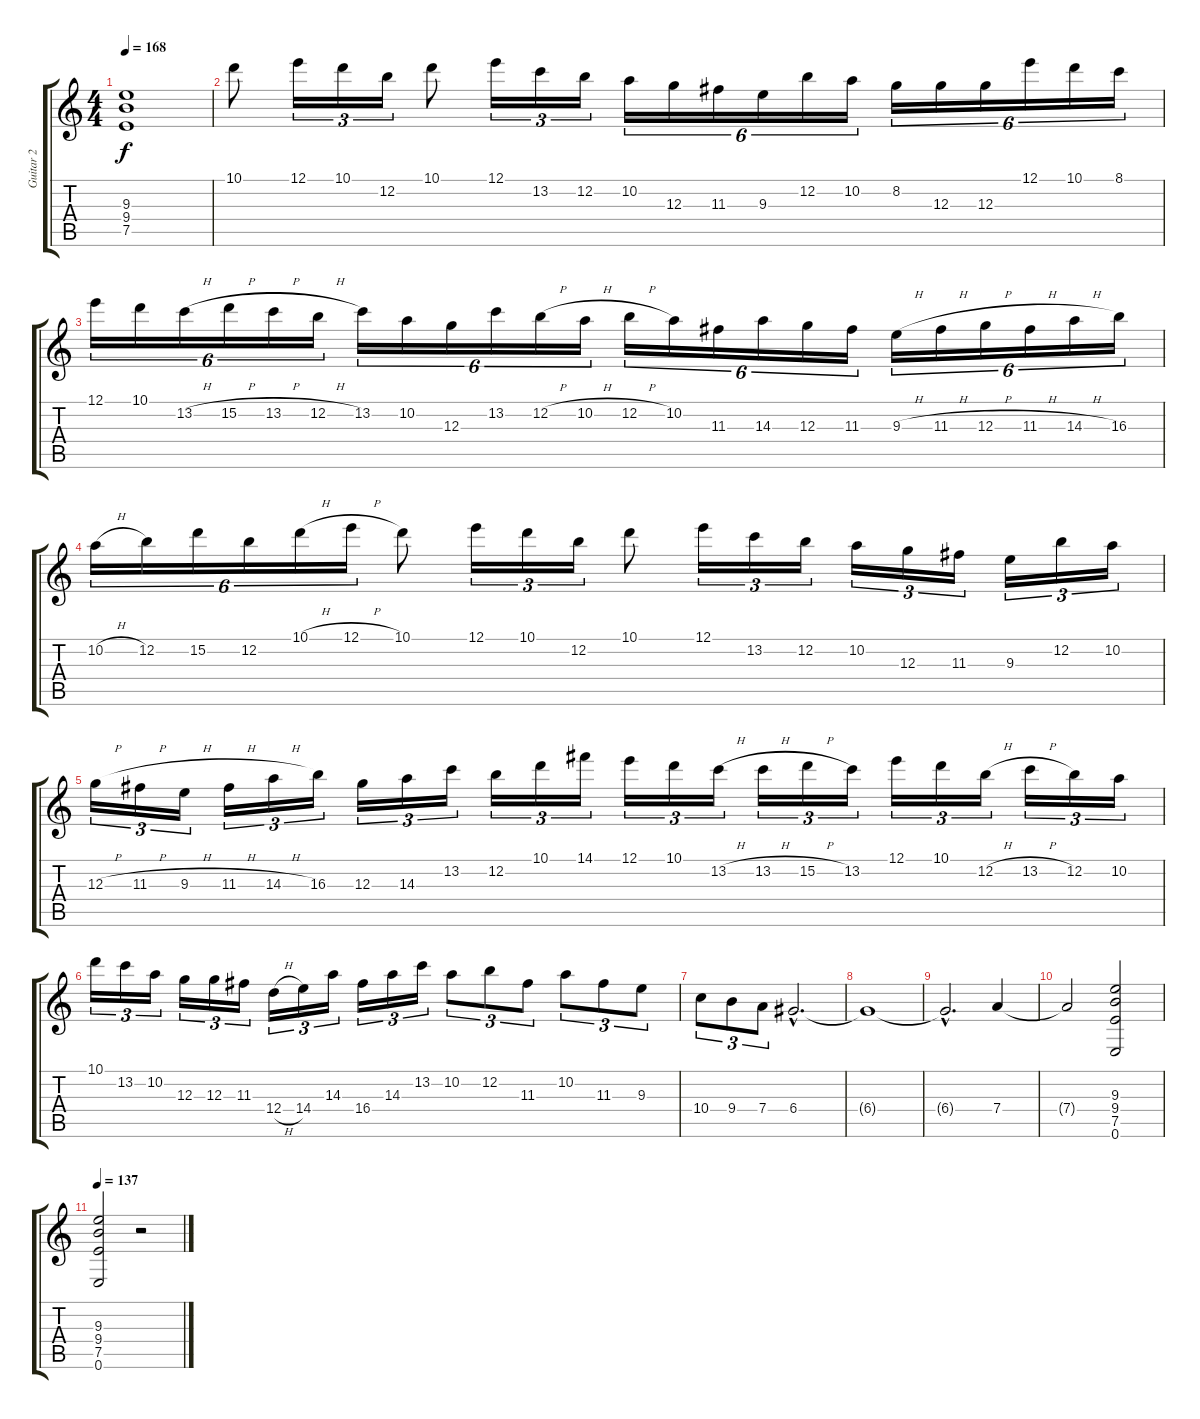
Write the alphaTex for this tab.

\track ("Guitar 2" "Guitar 2") {instrument distortionguitar}
\staff {score tabs}
\tuning (E4 B3 G3 D3 A2 E2) {hide}
\ts (4 4)
\tempo 168
\clef g2
\ks c
(9.3 9.4 7.5).1{dy f} |
10.1.8{volume 16 balance 6 instrument overdrivenguitar} 12.1.16{tu (3 2)} 10.1.16{tu (3 2)} 12.2.16{tu (3 2)} 10.1.8 12.1.16{tu (3 2)} 13.2.16{tu (3 2)} 12.2.16{tu (3 2)} 10.2.16{tu (6 4)} 12.3.16{tu (6 4)} 11.3.16{tu (6 4)} 9.3.16{tu (6 4)} 12.2.16{tu (6 4)} 10.2.16{tu (6 4)} 8.2.16{tu (6 4)} 12.3.16{tu (6 4)} 12.3.16{tu (6 4)} 12.1.16{tu (6 4)} 10.1.16{tu (6 4)} 8.1.16{tu (6 4)} |
12.1.16{tu (6 4)} 10.1.16{tu (6 4)} 13.2{h}.16{tu (6 4)} 15.2{h}.16{tu (6 4)} 13.2{h}.16{tu (6 4)} 12.2{h}.16{tu (6 4)} 13.2.16{tu (6 4)} 10.2.16{tu (6 4)} 12.3.16{tu (6 4)} 13.2.16{tu (6 4)} 12.2{h}.16{tu (6 4)} 10.2{h}.16{tu (6 4)} 12.2{h}.16{tu (6 4)} 10.2.16{tu (6 4)} 11.3.16{tu (6 4)} 14.3.16{tu (6 4)} 12.3.16{tu (6 4)} 11.3.16{tu (6 4)} 9.3{h}.16{tu (6 4)} 11.3{h}.16{tu (6 4)} 12.3{h}.16{tu (6 4)} 11.3{h}.16{tu (6 4)} 14.3{h}.16{tu (6 4)} 16.3.16{tu (6 4)} |
10.2{h}.16{tu (6 4)} 12.2.16{tu (6 4)} 15.2.16{tu (6 4)} 12.2.16{tu (6 4)} 10.1{h}.16{tu (6 4)} 12.1{h}.16{tu (6 4)} 10.1.8 12.1.16{tu (3 2)} 10.1.16{tu (3 2)} 12.2.16{tu (3 2)} 10.1.8 12.1.16{tu (3 2)} 13.2.16{tu (3 2)} 12.2.16{tu (3 2)} 10.2.16{tu (3 2)} 12.3.16{tu (3 2)} 11.3.16{tu (3 2)} 9.3.16{tu (3 2)} 12.2.16{tu (3 2)} 10.2.16{tu (3 2)} |
12.3{h}.16{tu (3 2)} 11.3{h}.16{tu (3 2)} 9.3{h}.16{tu (3 2)} 11.3{h}.16{tu (3 2)} 14.3{h}.16{tu (3 2)} 16.3.16{tu (3 2)} 12.3.16{tu (3 2)} 14.3.16{tu (3 2)} 13.2.16{tu (3 2)} 12.2.16{tu (3 2)} 10.1.16{tu (3 2)} 14.1.16{tu (3 2)} 12.1.16{tu (3 2)} 10.1.16{tu (3 2)} 13.2{h}.16{tu (3 2)} 13.2{h}.16{tu (3 2)} 15.2{h}.16{tu (3 2)} 13.2.16{tu (3 2)} 12.1.16{tu (3 2)} 10.1.16{tu (3 2)} 12.2{h}.16{tu (3 2)} 13.2{h}.16{tu (3 2)} 12.2.16{tu (3 2)} 10.2.16{tu (3 2)} |
10.1.16{tu (3 2)} 13.2.16{tu (3 2)} 10.2.16{tu (3 2)} 12.3.16{tu (3 2)} 12.3.16{tu (3 2)} 11.3.16{tu (3 2)} 12.4{h}.16{tu (3 2)} 14.4.16{tu (3 2)} 14.3.16{tu (3 2)} 16.4.16{tu (3 2)} 14.3.16{tu (3 2)} 13.2.16{tu (3 2)} 10.2.8{tu (3 2)} 12.2.8{tu (3 2)} 11.3.8{tu (3 2)} 10.2.8{tu (3 2)} 11.3.8{tu (3 2)} 9.3.8{tu (3 2)} |
10.4.8{tu (3 2)} 9.4.8{tu (3 2)} 7.4.8{tu (3 2)} 6.4{hac}.2{d} |
6.4{t}.1 |
6.4{hac t}.2{d} 7.4.4 |
7.4{t}.2 (9.3 9.4 7.5 0.6).2 |
\tempo 137
(9.3 9.4 7.5 0.6).2 r.2
